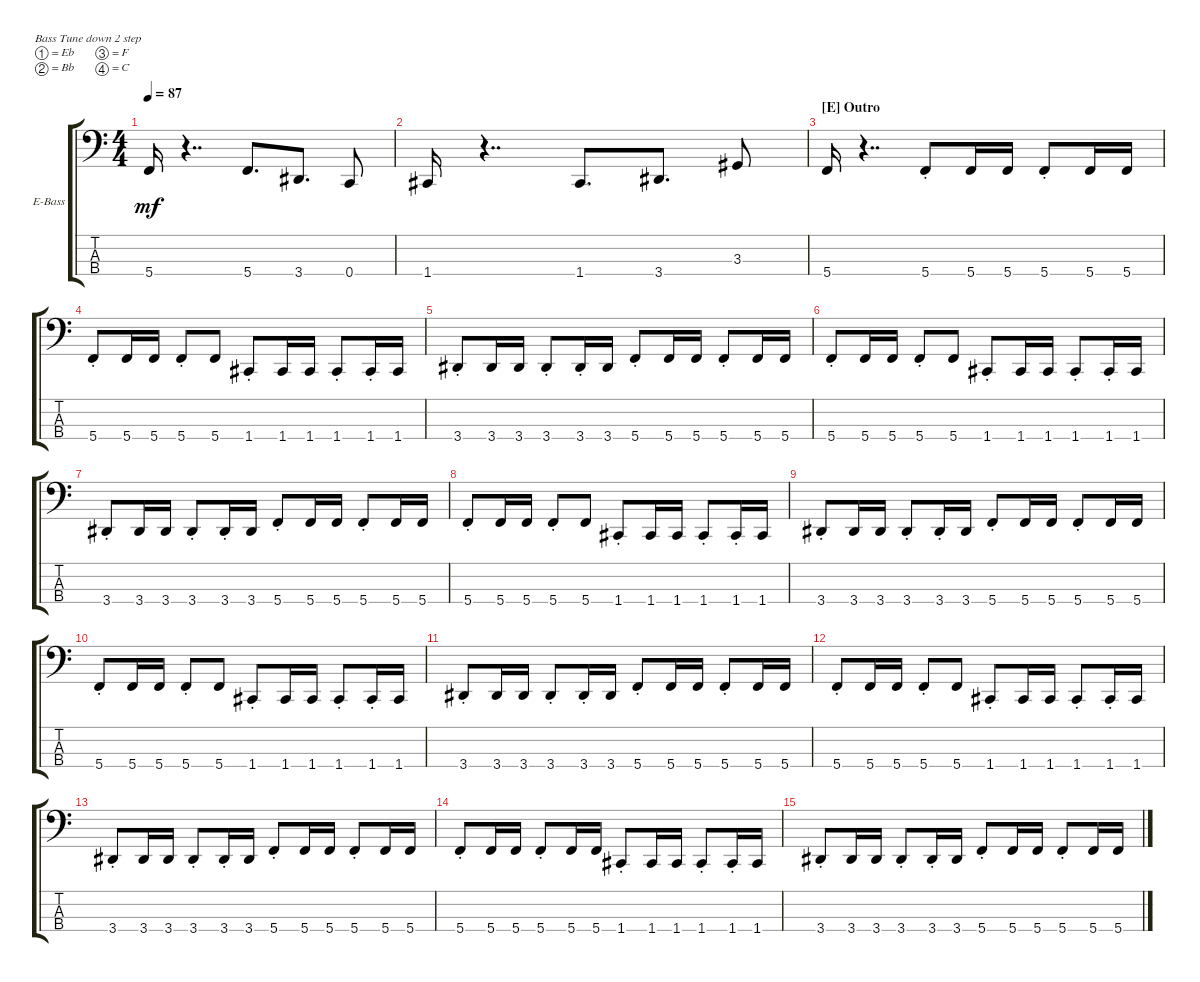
\defaultSystemsLayout 4
\bracketExtendMode groupsimilarinstruments
\firstSystemTrackNameOrientation horizontal
\otherSystemsTrackNameOrientation horizontal
\track ("Electric Bass" "E-Bass") {instrument electricbassfinger}
\staff {score tabs}
\tuning (Eb2 Bb1 F1 C1)
\ts (4 4)
\tempo 87
\clef f4
\ks c
5.4.16{dy mf} r.4{dd} 5.4.8{d} 3.4.8{d} 0.4.8 |
1.4.16 r.4{dd} 1.4.8{d} 3.4.8{d} 3.3.8 |
\section ("E" "Outro")
5.4.16 r.4{dd} 5.4{st}.8 5.4.16 5.4.16 5.4{st}.8 5.4.16 5.4.16 |
5.4{st}.8 5.4.16 5.4.16 5.4{st}.8 5.4.8 1.4{st}.8 1.4.16 1.4.16 1.4{st}.8 1.4{st}.16 1.4.16 |
3.4{st}.8 3.4.16 3.4.16 3.4{st}.8 3.4{st}.16 3.4.16 5.4{st}.8 5.4.16 5.4.16 5.4{st}.8 5.4.16 5.4.16 |
5.4{st}.8 5.4.16 5.4.16 5.4{st}.8 5.4.8 1.4{st}.8 1.4.16 1.4.16 1.4{st}.8 1.4{st}.16 1.4.16 |
3.4{st}.8 3.4.16 3.4.16 3.4{st}.8 3.4{st}.16 3.4.16 5.4{st}.8 5.4.16 5.4.16 5.4{st}.8 5.4.16 5.4.16 |
5.4{st}.8 5.4.16 5.4.16 5.4{st}.8 5.4.8 1.4{st}.8 1.4.16 1.4.16 1.4{st}.8 1.4{st}.16 1.4.16 |
3.4{st}.8 3.4.16 3.4.16 3.4{st}.8 3.4{st}.16 3.4.16 5.4{st}.8 5.4.16 5.4.16 5.4{st}.8 5.4.16 5.4.16 |
5.4{st}.8 5.4.16 5.4.16 5.4{st}.8 5.4.8 1.4{st}.8 1.4.16 1.4.16 1.4{st}.8 1.4{st}.16 1.4.16 |
3.4{st}.8 3.4.16 3.4.16 3.4{st}.8 3.4{st}.16 3.4.16 5.4{st}.8 5.4.16 5.4.16 5.4{st}.8 5.4.16 5.4.16 |
5.4{st}.8 5.4.16 5.4.16 5.4{st}.8 5.4.8 1.4{st}.8 1.4.16 1.4.16 1.4{st}.8 1.4{st}.16 1.4.16 |
3.4{st}.8 3.4.16 3.4.16 3.4{st}.8 3.4{st}.16 3.4.16 5.4{st}.8 5.4.16 5.4.16 5.4{st}.8 5.4.16 5.4.16 |
5.4{st}.8 5.4.16 5.4.16 5.4{st}.8 5.4.16 5.4.16 1.4{st}.8 1.4.16 1.4.16 1.4{st}.8 1.4{st}.16 1.4.16 |
3.4{st}.8 3.4.16 3.4.16 3.4{st}.8 3.4{st}.16 3.4.16 5.4{st}.8 5.4.16 5.4.16 5.4{st}.8 5.4.16 5.4.16
